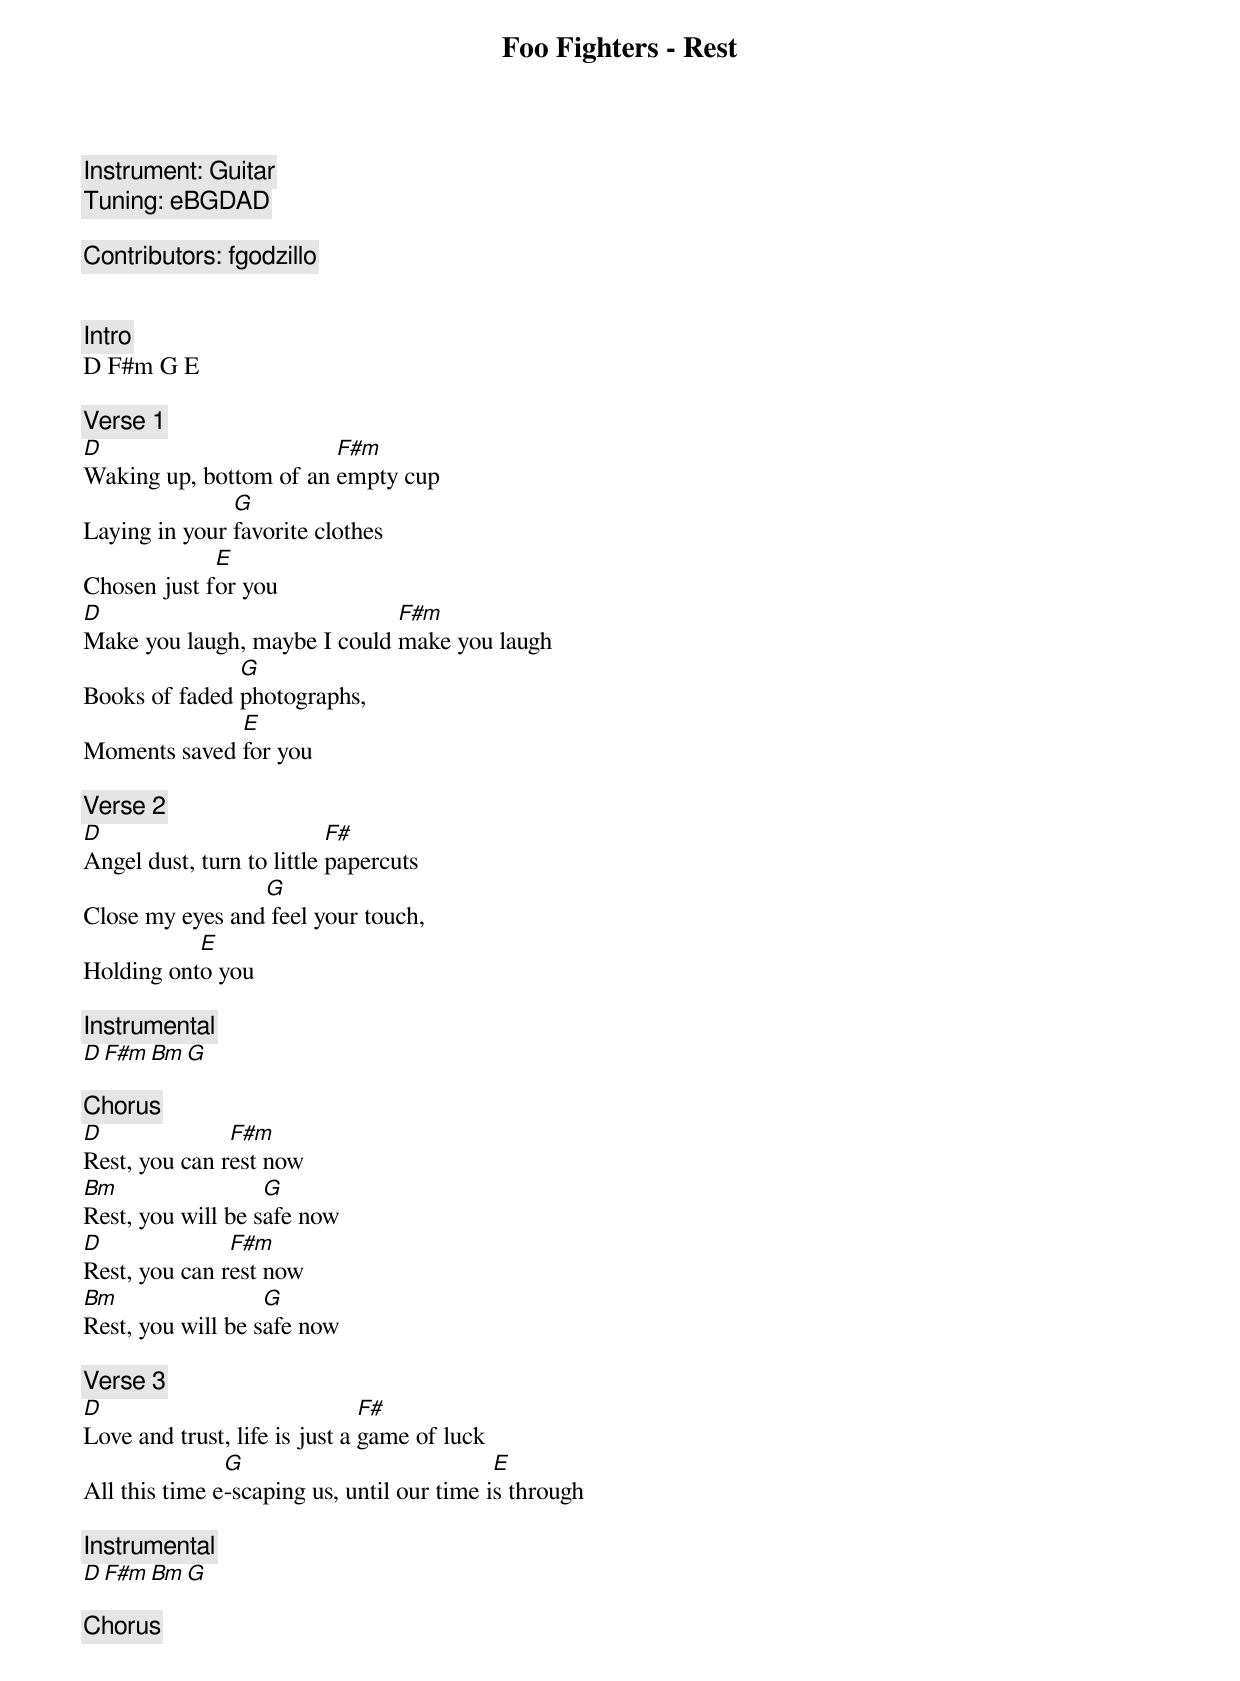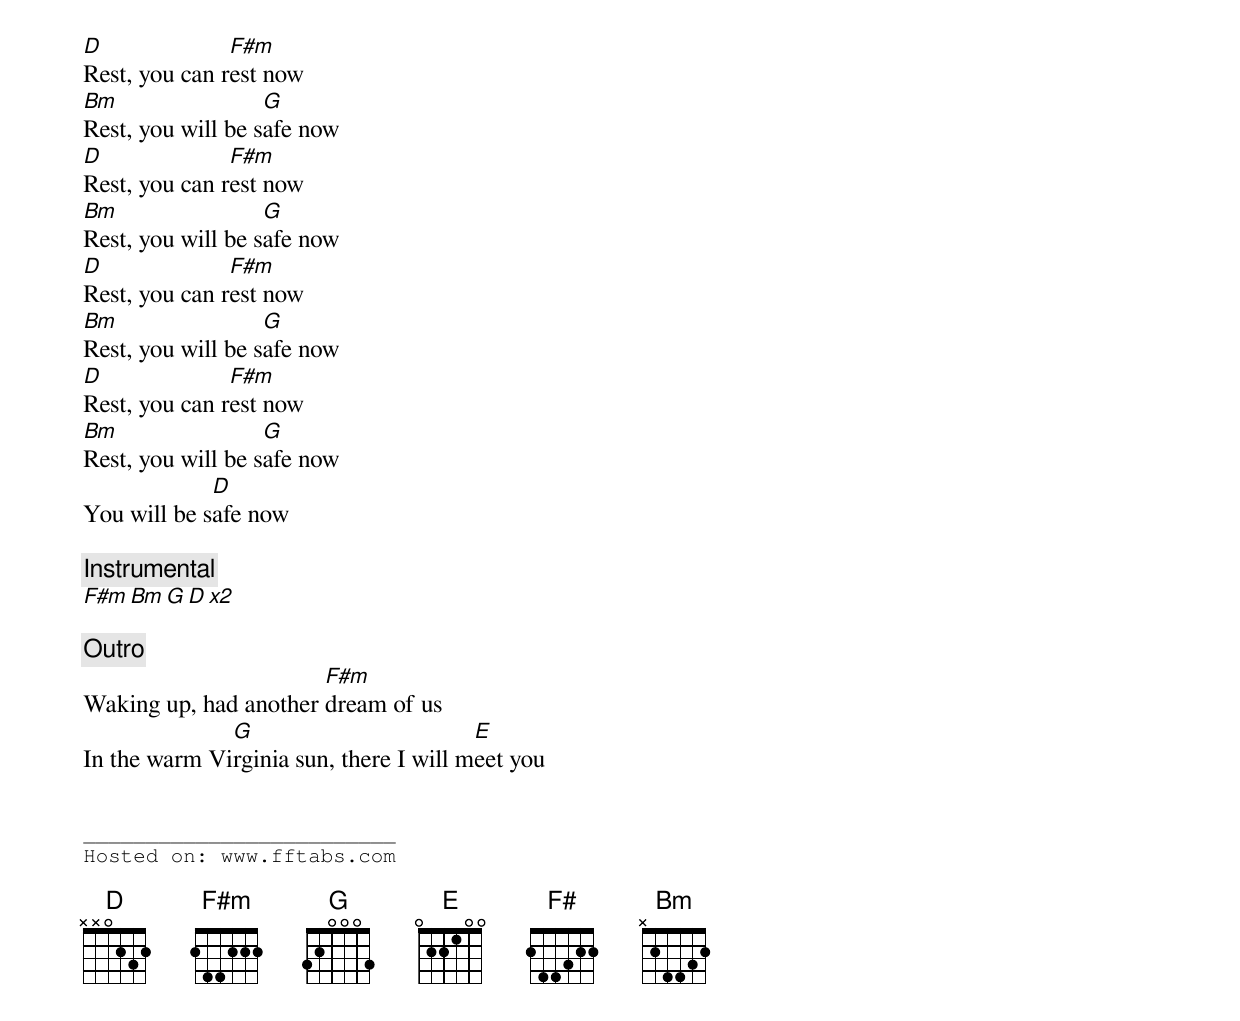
Foo Fighters - Rest

Album: 2023 - But Here We Are
Instrument: Guitar
Tuning: eBGDAD

Contributors: fgodzillo


[Intro]
D F#m G E

[Verse 1]
D                       F#m
Waking up, bottom of an empty cup
               G
Laying in your favorite clothes
             E
Chosen just for you
D                             F#m
Make you laugh, maybe I could make you laugh
               G
Books of faded photographs,
              E
Moments saved for you

[Verse 2]
D                          F#
Angel dust, turn to little papercuts
                 G
Close my eyes and feel your touch,
           E
Holding onto you

[Instrumental]
D F#m Bm G

[Chorus]
D              F#m
Rest, you can rest now
Bm                 G
Rest, you will be safe now
D              F#m
Rest, you can rest now
Bm                 G
Rest, you will be safe now

[Verse 3]
D                              F#
Love and trust, life is just a game of luck
               G                            E
All this time e-scaping us, until our time is through

[Instrumental]
D F#m Bm G

[Chorus]
D              F#m
Rest, you can rest now
Bm                 G
Rest, you will be safe now
D              F#m
Rest, you can rest now
Bm                 G
Rest, you will be safe now
D              F#m
Rest, you can rest now
Bm                 G
Rest, you will be safe now
D              F#m
Rest, you can rest now
Bm                 G
Rest, you will be safe now
             D
You will be safe now

[Instrumental]
F#m Bm G D x2

[Outro]
                       F#m
Waking up, had another dream of us
              G                         E
In the warm Virginia sun, there I will meet you


_________________________
Hosted on: www.fftabs.com
